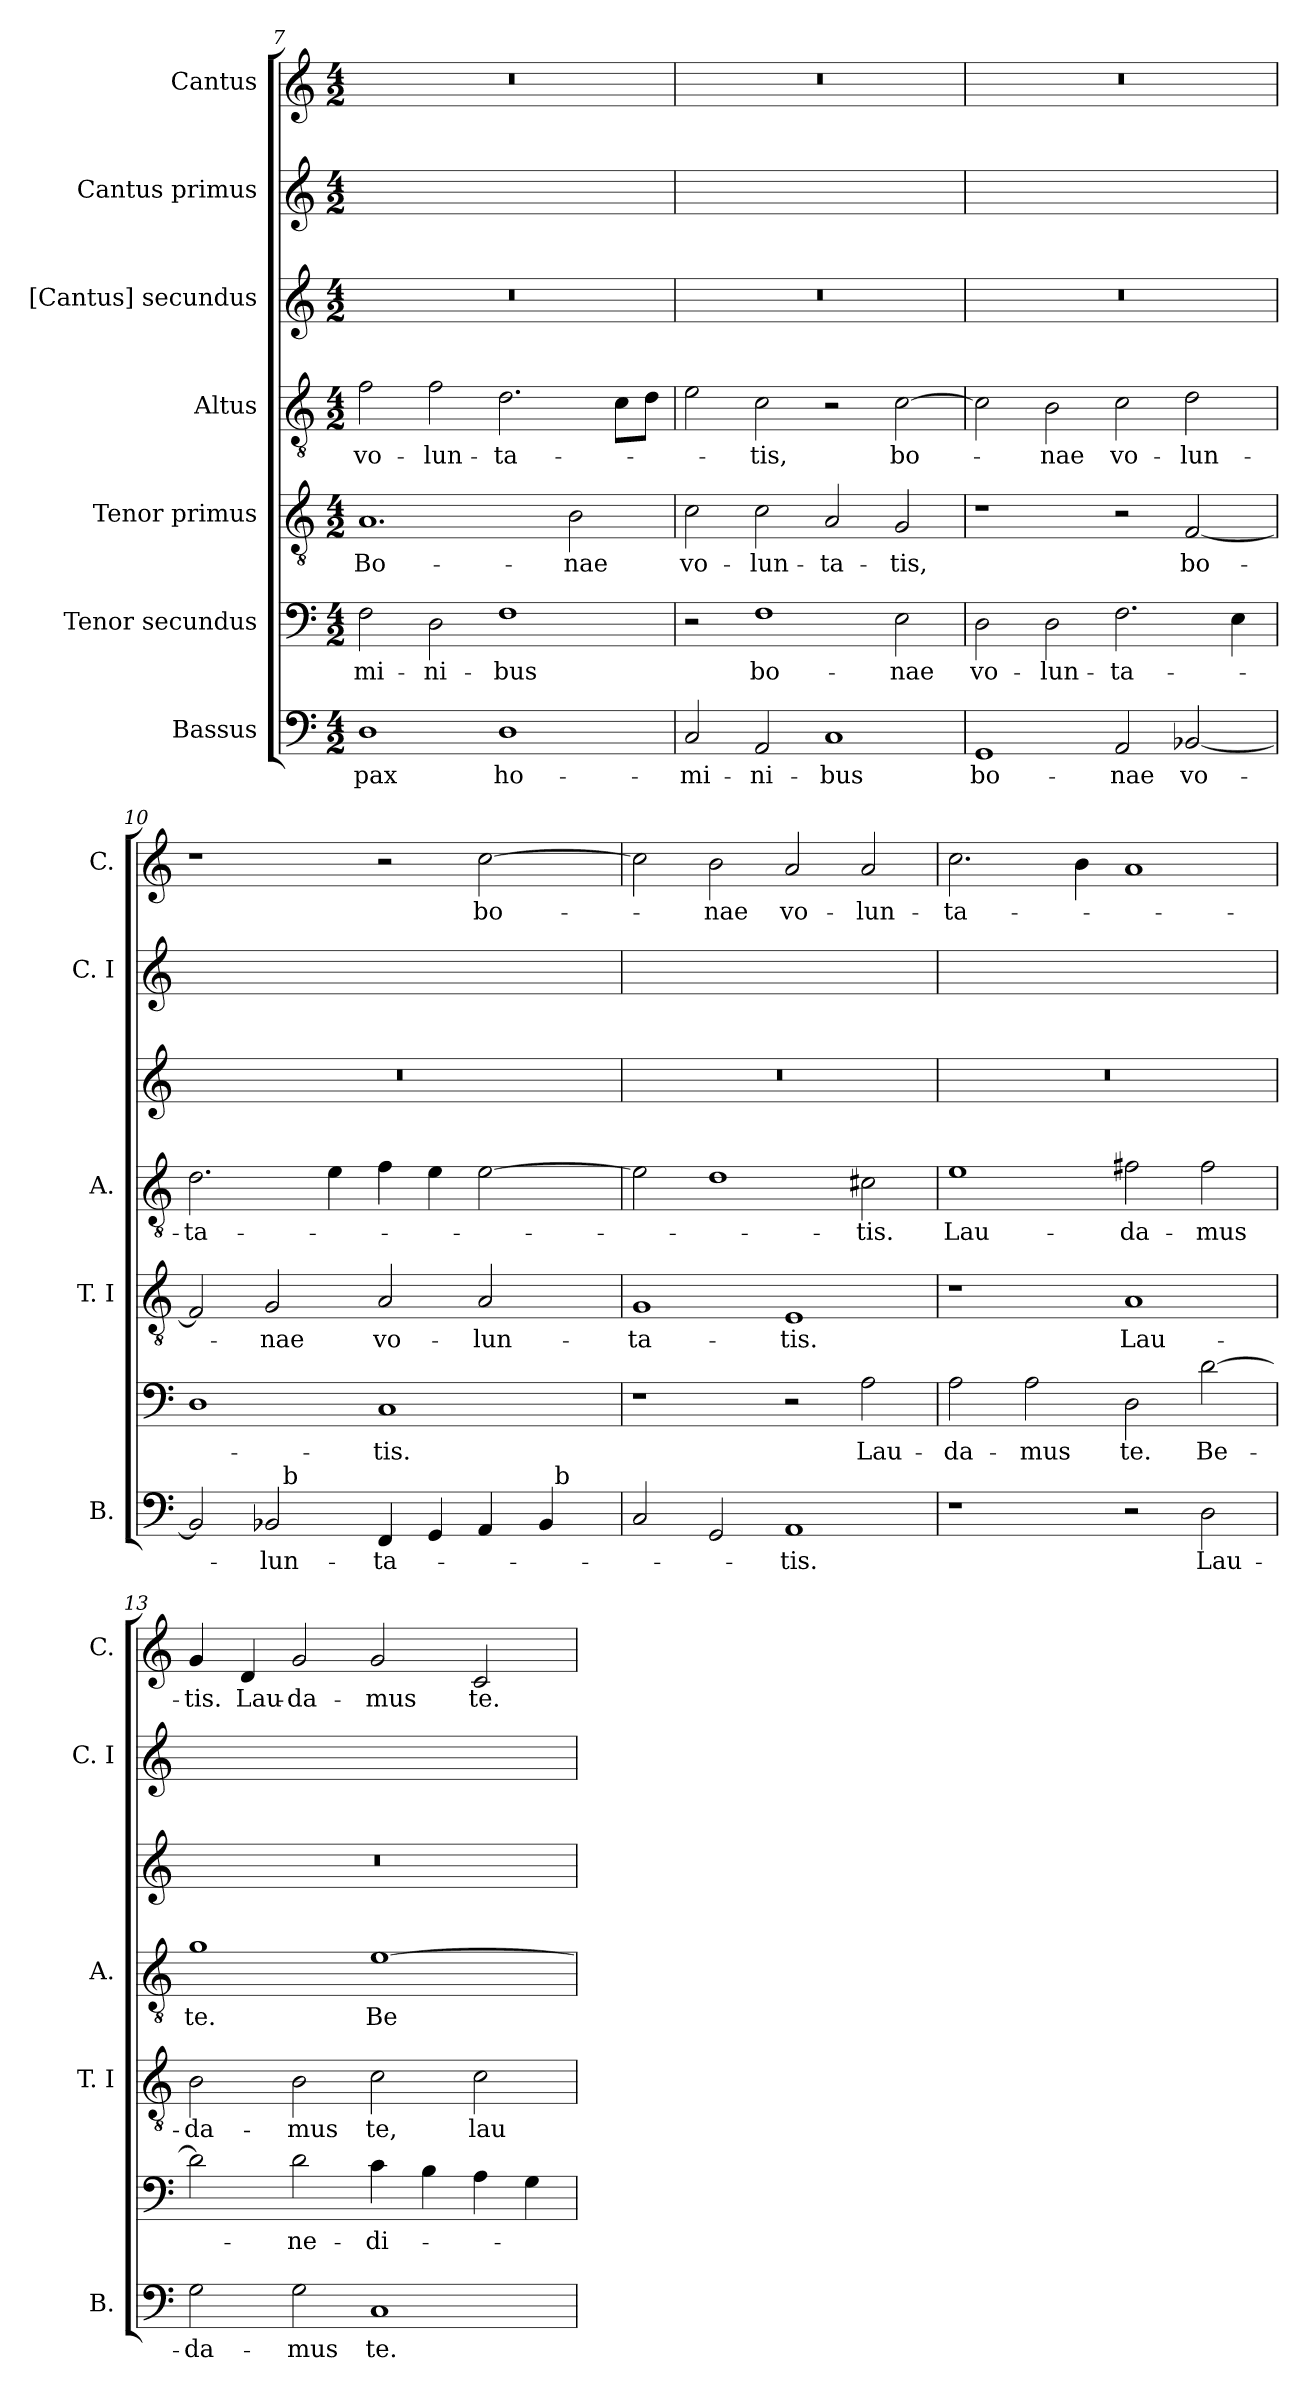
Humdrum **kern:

**kern	**text	**kern	**text	**kern	**text	**kern	**text	**kern	**kern	**kern	**text
*part7	*part7	*part6	*part6	*part5	*part5	*part4	*part4	*part3	*part2	*part1	*part1
*staff7	*staff7	*staff6	*staff6	*staff5	*staff5	*staff4	*staff4	*staff3	*staff2	*staff1	*staff1
*I"Bassus	*	*I"Tenor secundus	*	*I"Tenor primus	*	*I"Altus	*	*I"[Cantus] secundus	*I"Cantus primus	*I"Cantus	*
*I'B.	*	*	*	*I'T. I	*	*I'A.	*	*	*I'C. I	*I'C.	*
!!LO:PB:g=z
*clefF4	*	*clefF4	*	*clefGv2	*	*clefGv2	*	*clefG2	*clefG2	*clefG2	*
*	*	*	*	*ITrd7c12	*	*ITrd7c12	*	*	*	*	*
*k[]	*	*k[]	*	*k[]	*	*k[]	*	*k[]	*k[]	*k[]	*
*C:	*	*C:	*	*C:	*	*C:	*	*C:	*C:	*C:	*
*M4/2	*	*M4/2	*	*M4/2	*	*M4/2	*	*M4/2	*M4/2	*M4/2	*
=7	=7	=7	=7	=7	=7	=7	=7	=7	=7	=7	=7
!	!LO:LY:b:color=#000000	!	!	!	!	!	!	!	!	!	!
!	!	!	!LO:LY:b:color=#000000	!	!	!	!	!	!	!	!
!	!	!	!	!	!LO:LY:b:color=#000000	!	!	!	!	!	!
!	!	!	!	!	!	!	!LO:LY:b:color=#000000	!LO:N:vis=1	!LO:N:vis=1	!LO:N:vis=1	!
1Di	pax	2Fi\	-mi-	1.AAi	Bo-	2Fi\	vo-	0r	0ryy	0r	.
!	!	!	!LO:LY:b:color=#000000	!	!	!	!	!	!	!	!
!	!	!	!	!	!	!	!LO:LY:b:color=#000000	!	!	!	!
.	.	2Di\	-ni-	.	.	2Fi\	-lun-	.	.	.	.
!	!LO:LY:b:color=#000000	!	!	!	!	!	!	!	!	!	!
!	!	!	!LO:LY:b:color=#000000	!	!	!	!	!	!	!	!
!	!	!	!	!	!	!	!LO:LY:b:color=#000000	!	!	!	!
1Di	ho-	1Fi	-bus	.	.	2.Di\	-ta-	.	.	.	.
!	!	!	!	!	!LO:LY:b:color=#000000	!	!	!	!	!	!
.	.	.	.	2BBi\	-nae	.	.	.	.	.	.
.	.	.	.	.	.	8Ci\L	.	.	.	.	.
.	.	.	.	.	.	8Di\J	.	.	.	.	.
=8	=8	=8	=8	=8	=8	=8	=8	=8	=8	=8	=8
!	!LO:LY:b:color=#000000	!	!	!	!	!	!	!	!	!	!
!	!	!	!	!	!LO:LY:b:color=#000000	!	!	!LO:N:vis=1	!LO:N:vis=1	!LO:N:vis=1	!
2Ci/	-mi-	2r	.	2Ci\	vo-	2Ei\	.	0r	0ryy	0r	.
!	!LO:LY:b:color=#000000	!	!	!	!	!	!	!	!	!	!
!	!	!	!LO:LY:b:color=#000000	!	!	!	!	!	!	!	!
!	!	!	!	!	!LO:LY:b:color=#000000	!	!	!	!	!	!
!	!	!	!	!	!	!	!LO:LY:b:color=#000000	!	!	!	!
2AAi/	-ni-	1Fi	bo-	2Ci\	-lun-	2Ci\	-tis,	.	.	.	.
!	!LO:LY:b:color=#000000	!	!	!	!	!	!	!	!	!	!
!	!	!	!	!	!LO:LY:b:color=#000000	!	!	!	!	!	!
1Ci	-bus	.	.	2AAi/	-ta-	2r	.	.	.	.	.
!	!	!	!LO:LY:b:color=#000000	!	!	!	!	!	!	!	!
!	!	!	!	!	!LO:LY:b:color=#000000	!	!	!	!	!	!
!	!	!	!	!	!	!	!LO:LY:b:color=#000000	!	!	!	!
.	.	2Ei\	-nae	2GGi/	-tis,	[2Ci\	bo-	.	.	.	.
=9	=9	=9	=9	=9	=9	=9	=9	=9	=9	=9	=9
!	!LO:LY:b:color=#000000	!	!	!	!	!	!	!	!	!	!
!	!	!	!LO:LY:b:color=#000000	!	!	!	!	!LO:N:vis=1	!LO:N:vis=1	!LO:N:vis=1	!
1GGi	bo-	2Di\	vo-	1r	.	2Ci\]	.	0r	0ryy	0r	.
!	!	!	!LO:LY:b:color=#000000	!	!	!	!	!	!	!	!
!	!	!	!	!	!	!	!LO:LY:b:color=#000000	!	!	!	!
.	.	2Di\	-lun-	.	.	2BBi\	-nae	.	.	.	.
!	!LO:LY:b:color=#000000	!	!	!	!	!	!	!	!	!	!
!	!	!	!LO:LY:b:color=#000000	!	!	!	!	!	!	!	!
!	!	!	!	!	!	!	!LO:LY:b:color=#000000	!	!	!	!
2AAi/	-nae	2.Fi\	-ta-	2r	.	2Ci\	vo-	.	.	.	.
!	!LO:LY:b:color=#000000	!	!	!	!	!	!	!	!	!	!
!	!	!	!	!	!LO:LY:b:color=#000000	!	!	!	!	!	!
!	!	!	!	!	!	!	!LO:LY:b:color=#000000	!	!	!	!
[2BB-Xi/	vo-	.	.	[2FFi/	bo-	2Di\	-lun-	.	.	.	.
.	.	4Ei\	.	.	.	.	.	.	.	.	.
=10	=10	=10	=10	=10	=10	=10	=10	=10	=10	=10	=10
!	!	!	!	!	!	!	!LO:LY:b:color=#000000	!LO:N:vis=1	!LO:N:vis=1	!	!
*^	*	*	*	*	*	*	*	*	*	*	*
2BB-i/]	2ryy	.	1Di	.	2FFi/]	.	2.Di\	-ta-	0r	0ryy	1r	.
!	!	!LO:LY:b:color=#000000	!	!	!	!	!	!	!	!	!	!
!	!	!	!	!	!	!LO:LY:b:color=#000000	!	!	!	!	!	!
2BB-i/	32ryy	-lun-	.	.	2GGi/	-nae	.	.	.	.	.	.
.	256ryy	.	.	.	.	.	.	.	.	.	.	.
!	!LO:TX:a:t=b	!	!	!	!	!	!	!	!	!	!	!
.	1ryy	.	.	.	.	.	.	.	.	.	.	.
.	.	.	.	.	.	.	4Ei\	.	.	.	.	.
!	!	!LO:LY:b:color=#000000	!	!	!	!	!	!	!	!	!	!
!	!	!	!	!LO:LY:b:color=#000000	!	!	!	!	!	!	!	!
!	!	!	!	!	!	!LO:LY:b:color=#000000	!	!	!	!	!	!
4FFi/	.	-ta-	1Ci	-tis.	2AAi/	vo-	4Fi\	.	.	.	2r	.
4GGi/	.	.	.	.	.	.	4Ei\	.	.	.	.	.
!	!	!	!	!	!	!LO:LY:b:color=#000000	!	!	!	!	!	!
!	!	!	!	!	!	!	!	!	!	!	!	!LO:LY:b:color=#000000
4AAi/	.	.	.	.	2AAi/	-lun-	[2Ei\	.	.	.	[2cci\	bo-
.	4ryy	.	.	.	.	.	.	.	.	.	.	.
4BB-i/	.	.	.	.	.	.	.	.	.	.	.	.
!	!LO:TX:a:t=b	!	!	!	!	!	!	!	!	!	!	!
.	8ryy	.	.	.	.	.	.	.	.	.	.	.
.	16ryy	.	.	.	.	.	.	.	.	.	.	.
.	64..ryy	.	.	.	.	.	.	.	.	.	.	.
*v	*v	*	*	*	*	*	*	*	*	*	*	*
=11	=11	=11	=11	=11	=11	=11	=11	=11	=11	=11	=11
*^	*	*	*	*	*	*	*	*	*	*	*
!	!	!	!	!	!	!LO:LY:b:color=#000000	!	!	!LO:N:vis=1	!LO:N:vis=1	!	!
*v	*v	*	*	*	*	*	*	*	*	*	*	*
2Ci/	.	1r	.	1GGi	-ta-	2Ei\]	.	0r	0ryy	2cci\]	.
!	!	!	!	!	!	!	!	!	!	!	!LO:LY:b:color=#000000
2GGi/	.	.	.	.	.	1Di	.	.	.	2bi\	-nae
!	!LO:LY:b:color=#000000	!	!	!	!	!	!	!	!	!	!
!	!	!	!	!	!LO:LY:b:color=#000000	!	!	!	!	!	!
!	!	!	!	!	!	!	!	!	!	!	!LO:LY:b:color=#000000
1AAi	-tis.	2r	.	1EEi	-tis.	.	.	.	.	2ai/	vo-
!	!	!	!LO:LY:b:color=#000000	!	!	!	!	!	!	!	!
!	!	!	!	!	!	!	!LO:LY:b:color=#000000	!	!	!	!
!	!	!	!	!	!	!	!	!	!	!	!LO:LY:b:color=#000000
.	.	2Ai\	Lau-	.	.	2C#Xi\	-tis.	.	.	2ai/	-lun-
!!LO:LB:g=z
=12	=12	=12	=12	=12	=12	=12	=12	=12	=12	=12	=12
!	!	!	!LO:LY:b:color=#000000	!	!	!	!	!	!	!	!
!	!	!	!	!	!	!	!LO:LY:b:color=#000000	!LO:N:vis=1	!LO:N:vis=1	!	!
!	!	!	!	!	!	!	!	!	!	!	!LO:LY:b:color=#000000
1r	.	2Ai\	-da-	1r	.	1Ei	Lau-	0r	0ryy	2.cci\	-ta-
!	!	!	!LO:LY:b:color=#000000	!	!	!	!	!	!	!	!
.	.	2Ai\	-mus	.	.	.	.	.	.	.	.
.	.	.	.	.	.	.	.	.	.	4bi\	.
!	!	!	!LO:LY:b:color=#000000	!	!	!	!	!	!	!	!
!	!	!	!	!	!LO:LY:b:color=#000000	!	!	!	!	!	!
!	!	!	!	!	!	!	!LO:LY:b:color=#000000	!	!	!	!
2r	.	2Di\	te.	1AAi	Lau-	2F#Xi\	-da-	.	.	1ai	.
!	!LO:LY:b:color=#000000	!	!	!	!	!	!	!	!	!	!
!	!	!	!LO:LY:b:color=#000000	!	!	!	!	!	!	!	!
!	!	!	!	!	!	!	!LO:LY:b:color=#000000	!	!	!	!
2Di\	Lau-	[2di\	Be-	.	.	2F#i\	-mus	.	.	.	.
=13	=13	=13	=13	=13	=13	=13	=13	=13	=13	=13	=13
!	!LO:LY:b:color=#000000	!	!	!	!	!	!	!	!	!	!
!	!	!	!	!	!LO:LY:b:color=#000000	!	!	!	!	!	!
!	!	!	!	!	!	!	!LO:LY:b:color=#000000	!LO:N:vis=1	!LO:N:vis=1	!	!
!	!	!	!	!	!	!	!	!	!	!	!LO:LY:b:color=#000000
2Gi\	-da-	2di\]	.	2BBi\	-da-	1Gi	te.	0r	0ryy	4gi/	-tis.
!	!	!	!	!	!	!	!	!	!	!	!LO:LY:b:color=#000000
.	.	.	.	.	.	.	.	.	.	4di/	Lau-
!	!LO:LY:b:color=#000000	!	!	!	!	!	!	!	!	!	!
!	!	!	!LO:LY:b:color=#000000	!	!	!	!	!	!	!	!
!	!	!	!	!	!LO:LY:b:color=#000000	!	!	!	!	!	!
!	!	!	!	!	!	!	!	!	!	!	!LO:LY:b:color=#000000
2Gi\	-mus	2di\	-ne-	2BBi\	-mus	.	.	.	.	2gi/	-da-
!	!LO:LY:b:color=#000000	!	!	!	!	!	!	!	!	!	!
!	!	!	!LO:LY:b:color=#000000	!	!	!	!	!	!	!	!
!	!	!	!	!	!LO:LY:b:color=#000000	!	!	!	!	!	!
!	!	!	!	!	!	!	!LO:LY:b:color=#000000	!	!	!	!
!	!	!	!	!	!	!	!	!	!	!	!LO:LY:b:color=#000000
1Ci	te.	4ci\	-di-	2Ci\	te,	[1Ei	Be-	.	.	2gi/	-mus
.	.	4Bi\	.	.	.	.	.	.	.	.	.
!	!	!	!	!	!LO:LY:b:color=#000000	!	!	!	!	!	!
!	!	!	!	!	!	!	!	!	!	!	!LO:LY:b:color=#000000
.	.	4Ai\	.	2Ci\	lau-	.	.	.	.	2ci/	te.
.	.	4Gi\	.	.	.	.	.	.	.	.	.
=	=	=	=	=	=	=	=	=	=	=	=
*-	*-	*-	*-	*-	*-	*-	*-	*-	*-	*-	*-
